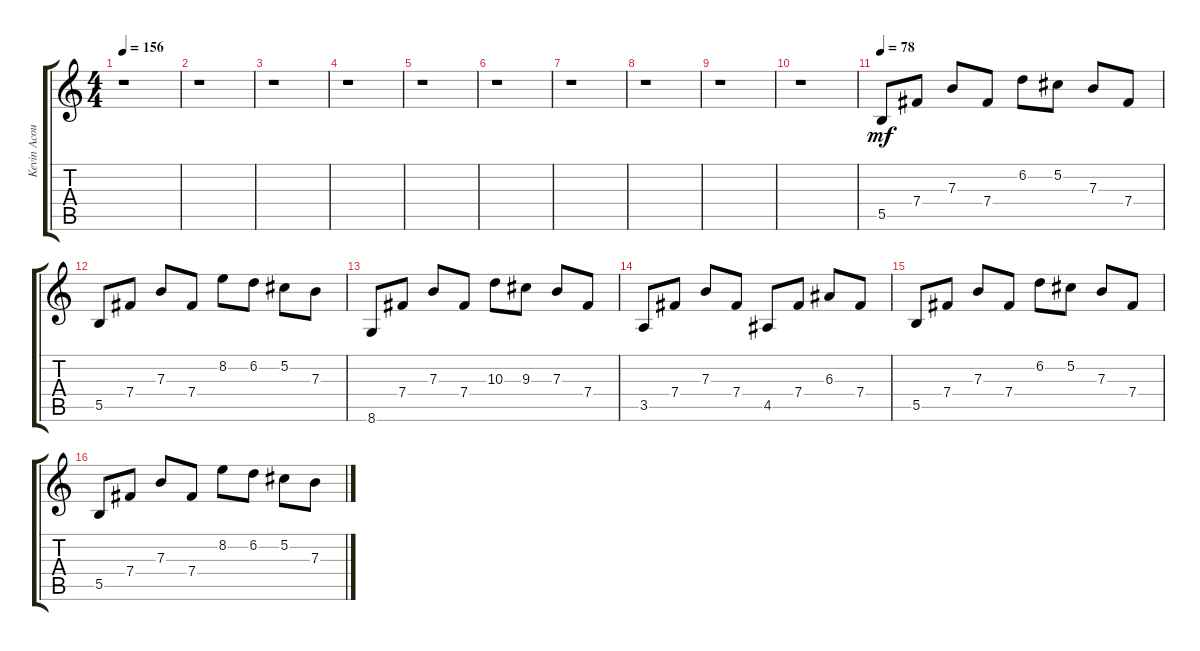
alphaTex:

\track ("Kevin Acoustic" "Kevin Acou") {instrument acousticguitarsteel}
\staff {score tabs}
\tuning (Db4 Ab3 E3 B2 Gb2 B1) {hide}
\ts (4 4)
\tempo 156
\clef g2
\ks c
r.1{dy mf} |
r.1 |
r.1 |
r.1 |
r.1 |
r.1 |
r.1 |
r.1 |
r.1 |
r.1 |
\tempo 78
5.5.8 7.4.8 7.3.8 7.4.8 6.2.8 5.2.8 7.3.8 7.4.8 |
5.5.8 7.4.8 7.3.8 7.4.8 8.2.8 6.2.8 5.2.8 7.3.8 |
8.6.8 7.4.8 7.3.8 7.4.8 10.3.8 9.3.8 7.3.8 7.4.8 |
3.5.8 7.4.8 7.3.8 7.4.8 4.5.8 7.4.8 6.3.8 7.4.8 |
5.5.8 7.4.8 7.3.8 7.4.8 6.2.8 5.2.8 7.3.8 7.4.8 |
5.5.8 7.4.8 7.3.8 7.4.8 8.2.8 6.2.8 5.2.8 7.3.8
